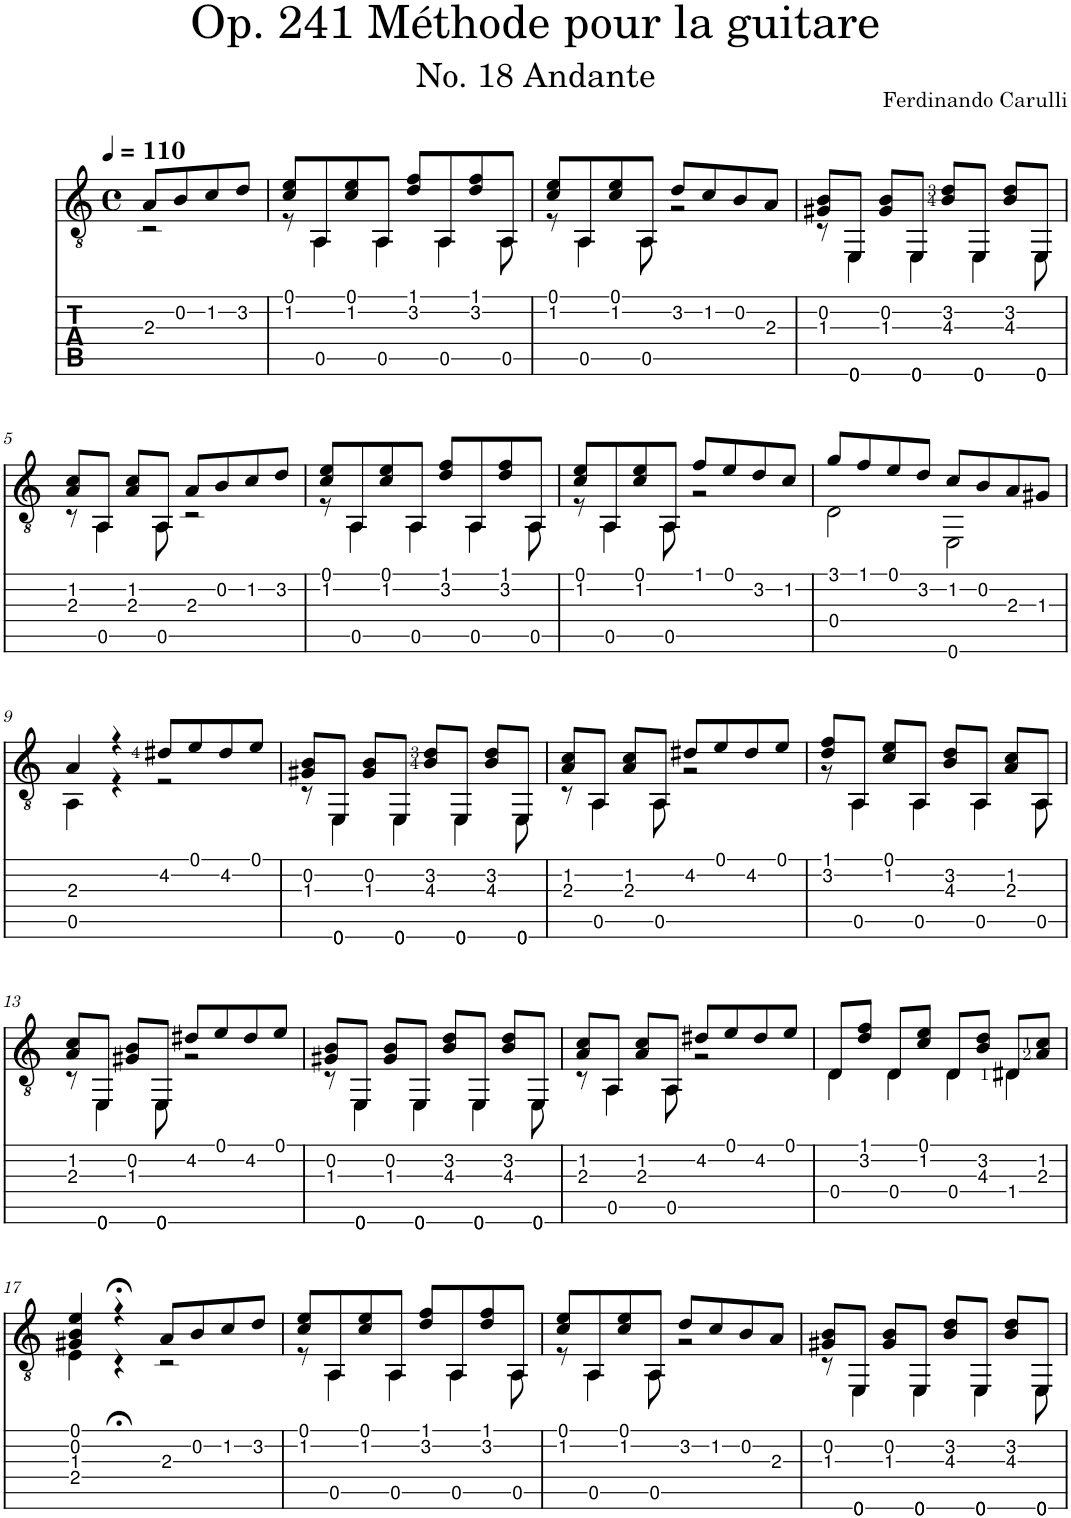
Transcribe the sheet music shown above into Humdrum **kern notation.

**kern	**kern
*part1	*part1
*staff2	*staff1
*I"Classical Guitar	*
*stria6	*
*	*clefGv2
*k[]	*k[]
*a:	*a:
*M4/4	*M4/4
*met(c)	*met(c)
*MM110	*MM110
=1	=1
*^	*^
8AL	2r	8A/L	2r
8BJ	.	8B/	.
8cL	.	8c/	.
8dJ	.	8d/J	.
=2	=2	=2	=2
8c\ 8e\L	8r	8c/ 8e/L	8r
8AAJ	4AA	8AA/	4AA\
8c\ 8e\L	.	8c/ 8e/	.
8AAJ	4AA	8AA/J	4AA\
8d\ 8f\L	.	8d/ 8f/L	.
8AAJ	4AA	8AA/	4AA\
8d\ 8f\L	.	8d/ 8f/	.
8AAJ	8AA	8AA/J	8AA\
=3	=3	=3	=3
8c\ 8e\L	8r	8c/ 8e/L	8r
8AAJ	4AA	8AA/	4AA\
8c\ 8e\L	.	8c/ 8e/	.
8AAJ	8AA	8AA/J	8AA\
8dL	2r	8d/L	2r
8cJ	.	8c/	.
8BL	.	8B/	.
8AJ	.	8A/J	.
=4	=4	=4	=4
8G#X\ 8B\L	8r	8G#X/ 8B/L	8r
8EEJ	4EE	8EE/J	4EE\
8G#\ 8B\L	.	8G#/ 8B/L	.
8EEJ	4EE	8EE/J	4EE\
8B\ 8d\L	.	8B/ 8d/L	.
8EEJ	4EE	8EE/J	4EE\
8B\ 8d\L	.	8B/ 8d/L	.
8EEJ	8EE	8EE/J	8EE\
!!LO:LB:g=z	!!
=5	=5	=5	=5
8A\ 8c\L	8r	8A/ 8c/L	8r
8AAJ	4AA	8AA/J	4AA\
8A\ 8c\L	.	8A/ 8c/L	.
8AAJ	8AA	8AA/J	8AA\
8AL	2r	8A/L	2r
8BJ	.	8B/	.
8cL	.	8c/	.
8dJ	.	8d/J	.
=6	=6	=6	=6
8c\ 8e\L	8r	8c/ 8e/L	8r
8AAJ	4AA	8AA/	4AA\
8c\ 8e\L	.	8c/ 8e/	.
8AAJ	4AA	8AA/J	4AA\
8d\ 8f\L	.	8d/ 8f/L	.
8AAJ	4AA	8AA/	4AA\
8d\ 8f\L	.	8d/ 8f/	.
8AAJ	8AA	8AA/J	8AA\
=7	=7	=7	=7
8c\ 8e\L	8r	8c/ 8e/L	8r
8AAJ	4AA	8AA/	4AA\
8c\ 8e\L	.	8c/ 8e/	.
8AAJ	8AA	8AA/J	8AA\
8fL	2r	8f/L	2r
8eJ	.	8e/	.
8dL	.	8d/	.
8cJ	.	8c/J	.
=8	=8	=8	=8
8gL	2D	8g/L	2D\
8fJ	.	8f/	.
8eL	.	8e/	.
8dJ	.	8d/J	.
8cL	2EE	8c/L	2EE\
8BJ	.	8B/	.
8AL	.	8A/	.
8G#XJ	.	8G#X/J	.
!!LO:LB:g=z	!!
=9	=9	=9	=9
4A	4AA	4A/	4AA\
4r	4r	4r	4r
8d#XL	2r	8d#X/L	2r
8eJ	.	8e/	.
8d#L	.	8d#/	.
8eJ	.	8e/J	.
=10	=10	=10	=10
8G#X\ 8B\L	8r	8G#X/ 8B/L	8r
8EEJ	4EE	8EE/J	4EE\
8G#\ 8B\L	.	8G#/ 8B/L	.
8EEJ	4EE	8EE/J	4EE\
8B\ 8d\L	.	8B/ 8d/L	.
8EEJ	4EE	8EE/J	4EE\
8B\ 8d\L	.	8B/ 8d/L	.
8EEJ	8EE	8EE/J	8EE\
=11	=11	=11	=11
8A\ 8c\L	8r	8A/ 8c/L	8r
8AAJ	4AA	8AA/J	4AA\
8A\ 8c\L	.	8A/ 8c/L	.
8AAJ	8AA	8AA/J	8AA\
8d#XL	2r	8d#X/L	2r
8eJ	.	8e/	.
8d#L	.	8d#/	.
8eJ	.	8e/J	.
=12	=12	=12	=12
8d\ 8f\L	8r	8d/ 8f/L	8r
8AAJ	4AA	8AA/J	4AA\
8c\ 8e\L	.	8c/ 8e/L	.
8AAJ	4AA	8AA/J	4AA\
8B\ 8d\L	.	8B/ 8d/L	.
8AAJ	4AA	8AA/J	4AA\
8A\ 8c\L	.	8A/ 8c/L	.
8AAJ	8AA	8AA/J	8AA\
!!LO:LB:g=z	!!
=13	=13	=13	=13
8A\ 8c\L	8r	8A/ 8c/L	8r
8EEJ	4EE	8EE/J	4EE\
8G#X\ 8B\L	.	8G#X/ 8B/L	.
8EEJ	8EE	8EE/J	8EE\
8d#XL	2r	8d#X/L	2r
8eJ	.	8e/	.
8d#L	.	8d#/	.
8eJ	.	8e/J	.
=14	=14	=14	=14
8G#X\ 8B\L	8r	8G#X/ 8B/L	8r
8EEJ	4EE	8EE/J	4EE\
8G#\ 8B\L	.	8G#/ 8B/L	.
8EEJ	4EE	8EE/J	4EE\
8B\ 8d\L	.	8B/ 8d/L	.
8EEJ	4EE	8EE/J	4EE\
8B\ 8d\L	.	8B/ 8d/L	.
8EEJ	8EE	8EE/J	8EE\
=15	=15	=15	=15
8A\ 8c\L	8r	8A/ 8c/L	8r
8AAJ	4AA	8AA/J	4AA\
8A\ 8c\L	.	8A/ 8c/L	.
8AAJ	8AA	8AA/J	8AA\
8d#XL	2r	8d#X/L	2r
8eJ	.	8e/	.
8d#L	.	8d#/	.
8eJ	.	8e/J	.
=16	=16	=16	=16
8DL	4D	8D/L	4D\
8d\ 8f\J	.	8d/ 8f/J	.
8DL	4D	8D/L	4D\
8c\ 8e\J	.	8c/ 8e/J	.
8DL	4D	8D/L	4D\
8B\ 8d\J	.	8B/ 8d/J	.
8D#XL	4D#	8D#X/L	4D#\
8A\ 8c\J	.	8A/ 8c/J	.
!!LO:LB:g=z	!!
=17	=17	=17	=17
4G#X 4B 4e	4E	4G#X/ 4B/ 4e/	4E\
4r;<	4r	4r;<	4r
8AL	2r	8A/L	2r
8BJ	.	8B/	.
8cL	.	8c/	.
8dJ	.	8d/J	.
=18	=18	=18	=18
8c\ 8e\L	8r	8c/ 8e/L	8r
8AAJ	4AA	8AA/	4AA\
8c\ 8e\L	.	8c/ 8e/	.
8AAJ	4AA	8AA/J	4AA\
8d\ 8f\L	.	8d/ 8f/L	.
8AAJ	4AA	8AA/	4AA\
8d\ 8f\L	.	8d/ 8f/	.
8AAJ	8AA	8AA/J	8AA\
=19	=19	=19	=19
8c\ 8e\L	8r	8c/ 8e/L	8r
8AAJ	4AA	8AA/	4AA\
8c\ 8e\L	.	8c/ 8e/	.
8AAJ	8AA	8AA/J	8AA\
8dL	2r	8d/L	2r
8cJ	.	8c/	.
8BL	.	8B/	.
8AJ	.	8A/J	.
=20	=20	=20	=20
8G#X\ 8B\L	8r	8G#X/ 8B/L	8r
8EEJ	4EE	8EE/J	4EE\
8G#\ 8B\L	.	8G#/ 8B/L	.
8EEJ	4EE	8EE/J	4EE\
8B\ 8d\L	.	8B/ 8d/L	.
8EEJ	4EE	8EE/J	4EE\
8B\ 8d\L	.	8B/ 8d/L	.
8EEJ	8EE	8EE/J	8EE\
*v	*v	*	*
*	*v	*v
=	=
*-	*-
